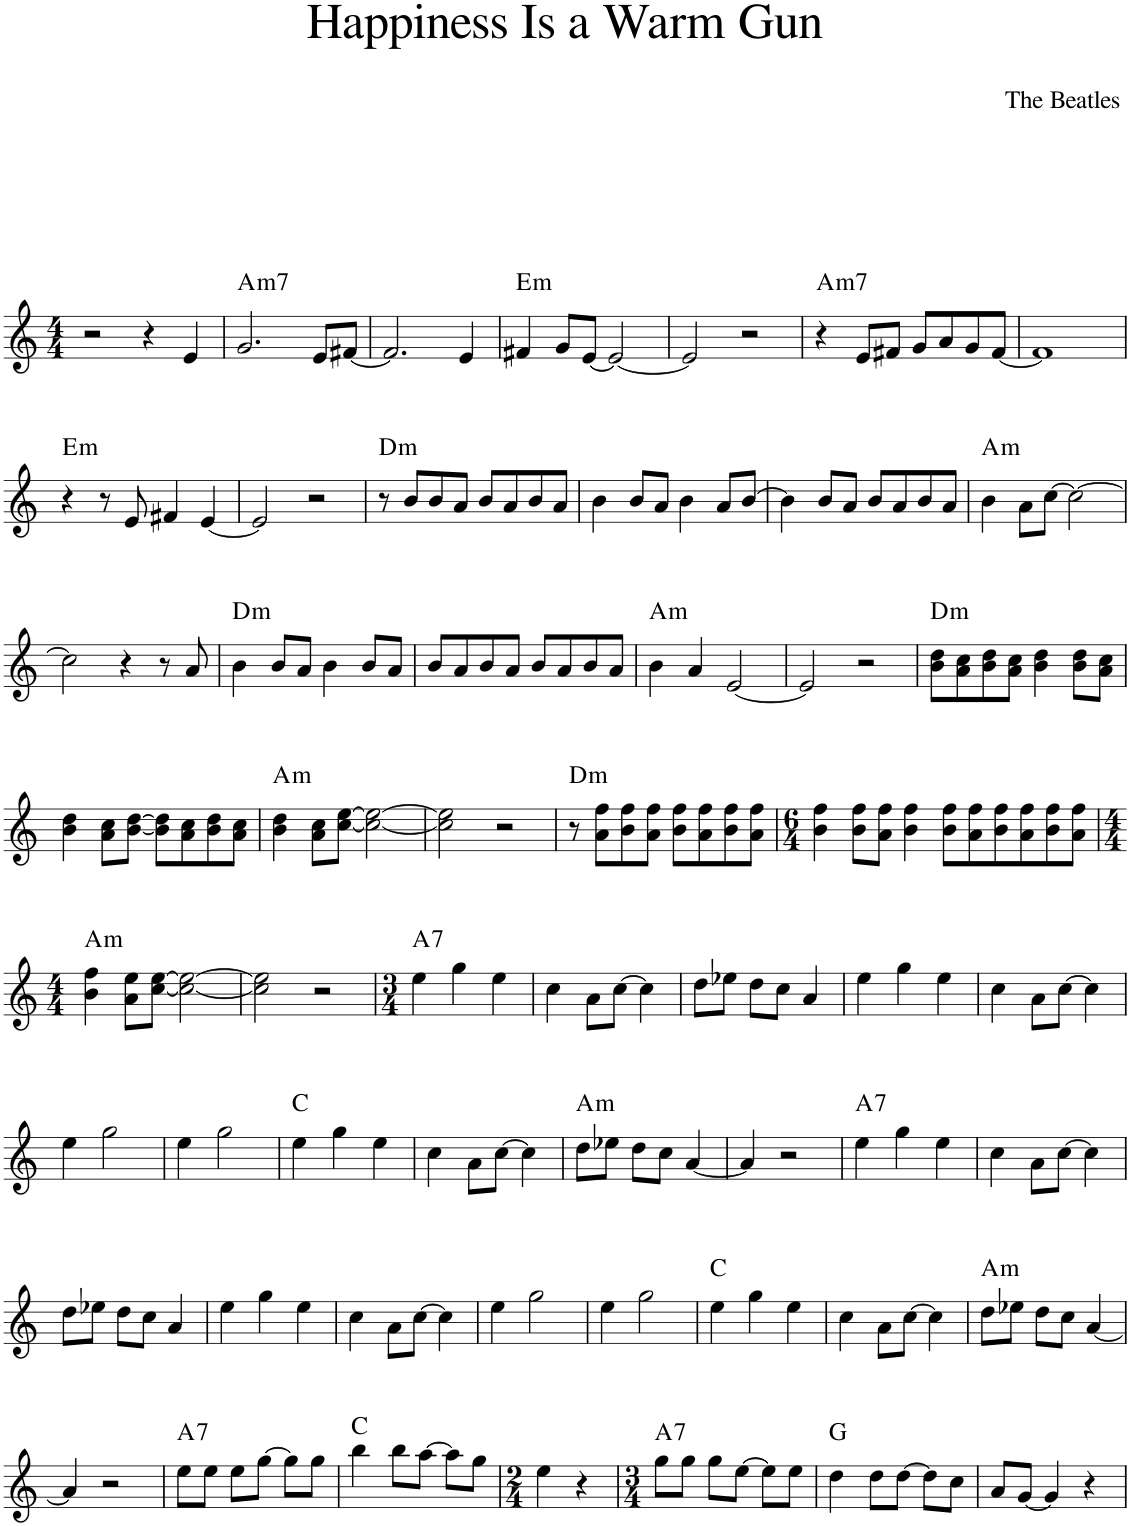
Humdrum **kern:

**kern	**harte
*part1	*part1
*staff1	*
*I"Piano	*
*I'Pno.	*
*clefG2	*
*k[]	*
*M4/4	*
=1	=1
2r	.
4r	.
4e/	.
=2	=2
!	!LO:H:kt=m7
2.g/	A:min7
8e/L	.
[8f#X/J	.
=3	=3
2.f#/]	.
4e/	.
=4	=4
!	!LO:H:kt=m
4f#X/	E:min
8g/L	.
[8e/J	.
2e/_	.
=5	=5
2e/]	.
2r	.
=6	=6
!	!LO:H:kt=m7
4r	A:min7
8e/L	.
8f#X/J	.
8g/L	.
8a/	.
8g/	.
[8f#/J	.
=7	=7
1f#]	.
!!LO:LB:g=z
=8	=8
!	!LO:H:kt=m
4r	E:min
8r	.
8e/	.
4f#X/	.
[4e/	.
=9	=9
2e/]	.
2r	.
=10	=10
!	!LO:H:kt=m
8r	D:min
8b/L	.
8b/	.
8a/J	.
8b/L	.
8a/	.
8b/	.
8a/J	.
=11	=11
4b\	.
8b/L	.
8a/J	.
4b\	.
8a/L	.
[8b/J	.
=12	=12
4b\]	.
8b/L	.
8a/J	.
8b/L	.
8a/	.
8b/	.
8a/J	.
=13	=13
!	!LO:H:kt=m
4b\	A:min
8a\L	.
[8cc\J	.
2cc\_	.
!!LO:LB:g=z
=14	=14
2cc\]	.
4r	.
8r	.
8a/	.
=15	=15
!	!LO:H:kt=m
4b\	D:min
8b/L	.
8a/J	.
4b\	.
8b/L	.
8a/J	.
=16	=16
8b/L	.
8a/	.
8b/	.
8a/J	.
8b/L	.
8a/	.
8b/	.
8a/J	.
=17	=17
!	!LO:H:kt=m
4b\	A:min
4a/	.
[2e/	.
=18	=18
2e/]	.
2r	.
=19	=19
!	!LO:H:kt=m
8b\ 8dd\L	D:min
8a\ 8cc\	.
8b\ 8dd\	.
8a\ 8cc\J	.
4b\ 4dd\	.
8b\ 8dd\L	.
8a\ 8cc\J	.
!!LO:LB:g=z
=20	=20
4b\ 4dd\	.
8a\ 8cc\L	.
[8b\ [8dd\J	.
8b\] 8dd\]L	.
8a\ 8cc\	.
8b\ 8dd\	.
8a\ 8cc\J	.
=21	=21
!	!LO:H:kt=m
4b\ 4dd\	A:min
8a\ 8cc\L	.
[8cc\ [8ee\J	.
2cc\_ 2ee\_	.
=22	=22
2cc\] 2ee\]	.
2r	.
=23	=23
!	!LO:H:kt=m
8r	D:min
8a\ 8ff\L	.
8b\ 8ff\	.
8a\ 8ff\J	.
8b\ 8ff\L	.
8a\ 8ff\	.
8b\ 8ff\	.
8a\ 8ff\J	.
=24	=24
*M6/4	*
4b\ 4ff\	.
8b\ 8ff\L	.
8a\ 8ff\J	.
4b\ 4ff\	.
8b\ 8ff\L	.
8a\ 8ff\	.
8b\ 8ff\	.
8a\ 8ff\	.
8b\ 8ff\	.
8a\ 8ff\J	.
!!LO:LB:g=z
=25	=25
*M4/4	*
!	!LO:H:kt=m
4b\ 4ff\	A:min
8a\ 8ee\L	.
[8cc\ [8ee\J	.
2cc\_ 2ee\_	.
=26	=26
2cc\] 2ee\]	.
2r	.
=27	=27
*M3/4	*
!	!LO:H:kt=7
4ee\	A:7
4gg\	.
4ee\	.
=28	=28
4cc\	.
8a\L	.
[8cc\J	.
4cc\]	.
=29	=29
8dd\L	.
8ee-X\J	.
8dd\L	.
8cc\J	.
4a/	.
=30	=30
4ee\	.
4gg\	.
4ee\	.
=31	=31
4cc\	.
8a\L	.
[8cc\J	.
4cc\]	.
!!LO:LB:g=z
=32	=32
4ee\	.
2gg\	.
=33	=33
4ee\	.
2gg\	.
=34	=34
4ee\	C:maj
4gg\	.
4ee\	.
=35	=35
4cc\	.
8a\L	.
[8cc\J	.
4cc\]	.
=36	=36
!	!LO:H:kt=m
8dd\L	A:min
8ee-X\J	.
8dd\L	.
8cc\J	.
[4a/	.
=37	=37
4a/]	.
2r	.
=38	=38
!	!LO:H:kt=7
4ee\	A:7
4gg\	.
4ee\	.
=39	=39
4cc\	.
8a\L	.
[8cc\J	.
4cc\]	.
!!LO:LB:g=z
=40	=40
8dd\L	.
8ee-X\J	.
8dd\L	.
8cc\J	.
4a/	.
=41	=41
4ee\	.
4gg\	.
4ee\	.
=42	=42
4cc\	.
8a\L	.
[8cc\J	.
4cc\]	.
=43	=43
4ee\	.
2gg\	.
=44	=44
4ee\	.
2gg\	.
=45	=45
4ee\	C:maj
4gg\	.
4ee\	.
=46	=46
4cc\	.
8a\L	.
[8cc\J	.
4cc\]	.
=47	=47
!	!LO:H:kt=m
8dd\L	A:min
8ee-X\J	.
8dd\L	.
8cc\J	.
[4a/	.
!!LO:LB:g=z
=48	=48
4a/]	.
2r	.
=49	=49
!	!LO:H:kt=7
8ee\L	A:7
8ee\J	.
8ee\L	.
[8gg\J	.
8gg\L]	.
8gg\J	.
=50	=50
4bb\	C:maj
8bb\L	.
[8aa\J	.
8aa\L]	.
8gg\J	.
=51	=51
*M2/4	*
4ee\	.
4r	.
=52	=52
*M3/4	*
!	!LO:H:kt=7
8gg\L	A:7
8gg\J	.
8gg\L	.
[8ee\J	.
8ee\L]	.
8ee\J	.
=53	=53
4dd\	G:maj
8dd\L	.
[8dd\J	.
8dd\L]	.
8cc\J	.
=54	=54
8a/L	.
[8g/J	.
4g/]	.
4r	.
=	=
*-	*-
